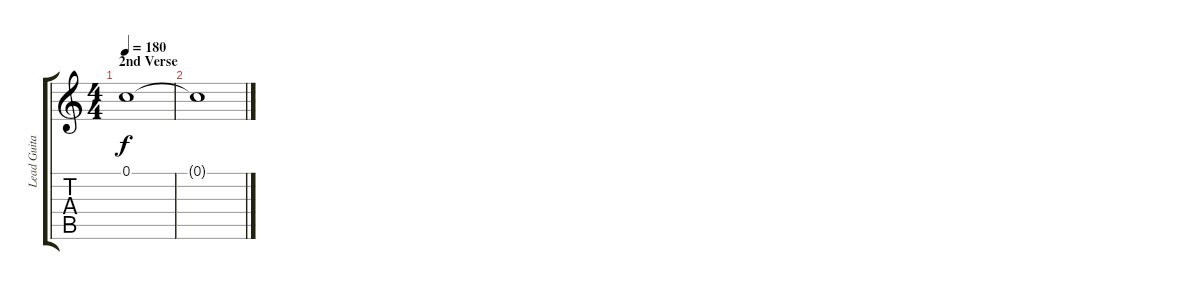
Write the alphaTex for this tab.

\track ("Lead Guitar" "Lead Guita") {instrument distortionguitar}
\staff {score tabs}
\tuning (C4 G3 Eb3 Bb2 F2 C2) {hide}
\ts (4 4)
\section ("" "2nd Verse")
\tempo 180
\clef g2
\ks c
0.1.1{dy f} |
0.1{t}.1
